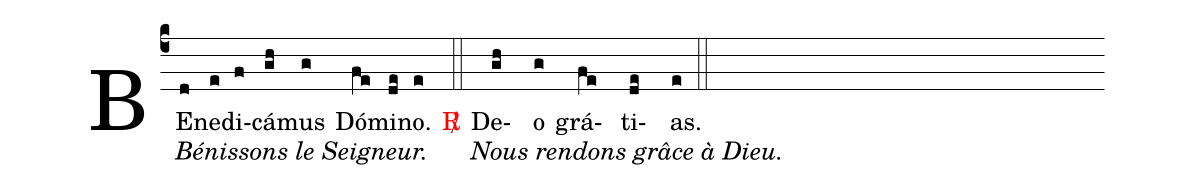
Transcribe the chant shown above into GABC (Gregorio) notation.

%%
(c4) BE[Bénissons le Seigneur.](d)ne(e)di(f)cá(gh)mus(g) Dó(fe)mi(de)no.(e)
<v>\color{red}</v><sp>R/</sp>(::) <v>\color{black}</v>
De[Nous rendons grâce à Dieu.](gh///////)o(g) grá(fe///////)ti(de///////)as.(e) (::)
